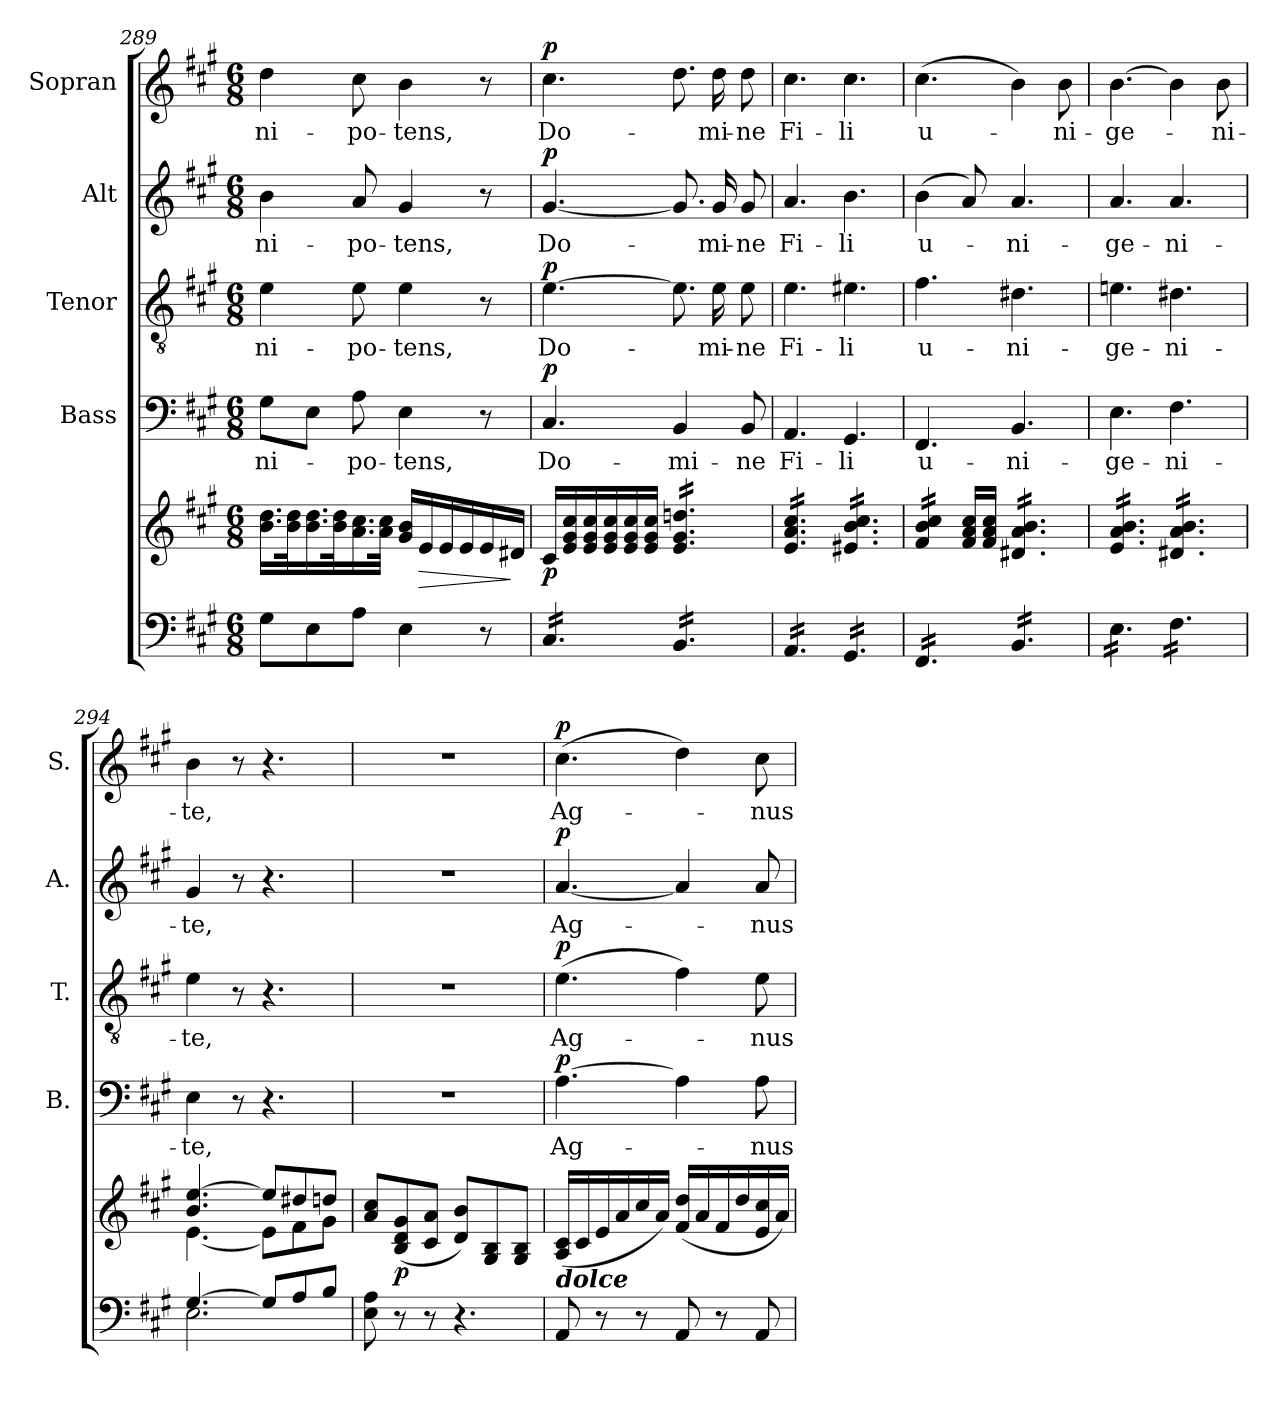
**kern	**kern	**dynam	**kern	**text	**dynam	**kern	**text	**dynam	**kern	**text	**dynam	**kern	**text	**dynam
*part5	*part5	*part5	*part4	*part4	*part4	*part3	*part3	*part3	*part2	*part2	*part2	*part1	*part1	*part1
*staff6	*staff5	*staff5/6	*staff4	*staff4	*staff4	*staff3	*staff3	*staff3	*staff2	*staff2	*staff2	*staff1	*staff1	*staff1
*	*	*	*I"Bass	*	*	*I"Tenor	*	*	*I"Alt	*	*	*I"Sopran	*	*
*	*	*	*I'B.	*	*	*I'T.	*	*	*I'A.	*	*	*I'S.	*	*
*clefF4	*clefG2	*	*clefF4	*	*	*clefGv2	*	*	*clefG2	*	*	*clefG2	*	*
*k[f#c#g#]	*k[f#c#g#]	*	*k[f#c#g#]	*	*	*k[f#c#g#]	*	*	*k[f#c#g#]	*	*	*k[f#c#g#]	*	*
*A:	*A:	*	*A:	*	*	*A:	*	*	*A:	*	*	*A:	*	*
*M6/8	*M6/8	*	*M6/8	*	*	*M6/8	*	*	*M6/8	*	*	*M6/8	*	*
=289	=289	=289	=289	=289	=289	=289	=289	=289	=289	=289	=289	=289	=289	=289
!	!	!	!	!LO:LY:b	!	!	!LO:LY:b	!	!	!LO:LY:b	!	!	!LO:LY:b	!
8G#\L	16.b\ 16.dd\LL	.	8G#\L	-ni-	.	4e\	-ni-	.	4b\	-ni-	.	4dd\	-ni-	.
.	32b\ 32dd\k	.	.	.	.	.	.	.	.	.	.	.	.	.
8E\	16.b\ 16.dd\	.	8E\J	.	.	.	.	.	.	.	.	.	.	.
.	32b\ 32dd\k	.	.	.	.	.	.	.	.	.	.	.	.	.
!	!	!	!	!LO:LY:b	!	!	!LO:LY:b	!	!	!LO:LY:b	!	!	!LO:LY:b	!
8A\J	16.a\ 16.cc#\	.	8A\	-po-	.	8e\	-po-	.	8a/	-po-	.	8cc#\	-po-	.
.	32a\ 32cc#\JJk	.	.	.	.	.	.	.	.	.	.	.	.	.
!	!	!	!	!LO:LY:b	!	!	!LO:LY:b	!	!	!LO:LY:b	!	!	!LO:LY:b	!
4E\	16g#/ 16b/LL	.	4E\	-tens,	.	4e\	-tens,	.	4g#/	-tens,	.	4b\	-tens,	.
!	!	!LO:HP:b	!	!	!	!	!	!	!	!	!	!	!	!
.	16e/	>	.	.	.	.	.	.	.	.	.	.	.	.
.	16e/	.	.	.	.	.	.	.	.	.	.	.	.	.
.	16e/	.	.	.	.	.	.	.	.	.	.	.	.	.
8r	16e/	.	8r	.	.	8r	.	.	8r	.	.	8r	.	.
.	16d#X/JJ	]	.	.	.	.	.	.	.	.	.	.	.	.
!!LO:LB:g=z
=290	=290	=290	=290	=290	=290	=290	=290	=290	=290	=290	=290	=290	=290	=290
!	!	!LO:DY:b	!	!LO:LY:b	!LO:DY:a	!	!LO:LY:b	!LO:DY:a	!	!LO:LY:b	!LO:DY:a	!	!LO:LY:b	!LO:DY:a
*tremolo	*	*	*	*	*	*	*	*	*	*	*	*	*	*
16C#/LL	16c#/LL	p	4.C#/	Do-	p	[4.e\	Do-	p	[4.g#/	Do-	p	4.cc#\	Do-	p
16C#/	16e/ 16g#/ 16cc#/	.	.	.	.	.	.	.	.	.	.	.	.	.
16C#/	16e/ 16g#/ 16cc#/	.	.	.	.	.	.	.	.	.	.	.	.	.
16C#/	16e/ 16g#/ 16cc#/	.	.	.	.	.	.	.	.	.	.	.	.	.
16C#/	16e/ 16g#/ 16cc#/	.	.	.	.	.	.	.	.	.	.	.	.	.
16C#/JJ	16e/ 16g#/ 16cc#/JJ	.	.	.	.	.	.	.	.	.	.	.	.	.
!	!	!	!	!LO:LY:b	!	!	!	!	!	!	!	!	!	!
*	*tremolo	*	*	*	*	*	*	*	*	*	*	*	*	*
16BB/LL	16e/ 16g#/ 16ddn/LL	.	4BB/	-mi-	.	8.e\]	.	.	8.g#/]	.	.	8.dd\	.	.
16BB/	16e/ 16g#/ 16ddn/	.	.	.	.	.	.	.	.	.	.	.	.	.
16BB/	16e/ 16g#/ 16ddn/	.	.	.	.	.	.	.	.	.	.	.	.	.
!	!	!	!	!	!	!	!LO:LY:b	!	!	!LO:LY:b	!	!	!LO:LY:b	!
16BB/	16e/ 16g#/ 16ddn/	.	.	.	.	16e\	-mi-	.	16g#/	-mi-	.	16dd\	-mi-	.
!	!	!	!	!LO:LY:b	!	!	!LO:LY:b	!	!	!LO:LY:b	!	!	!LO:LY:b	!
16BB/	16e/ 16g#/ 16ddn/	.	8BB/	-ne	.	8e\	-ne	.	8g#/	-ne	.	8dd\	-ne	.
16BB/JJ	16e/ 16g#/ 16ddn/JJ	.	.	.	.	.	.	.	.	.	.	.	.	.
=291	=291	=291	=291	=291	=291	=291	=291	=291	=291	=291	=291	=291	=291	=291
!	!	!	!	!LO:LY:b	!	!	!LO:LY:b	!	!	!LO:LY:b	!	!	!LO:LY:b	!
16AA/LL	16e/ 16a/ 16cc#/LL	.	4.AA/	Fi-	.	4.e\	Fi-	.	4.a/	Fi-	.	4.cc#\	Fi-	.
16AA/	16e/ 16a/ 16cc#/	.	.	.	.	.	.	.	.	.	.	.	.	.
16AA/	16e/ 16a/ 16cc#/	.	.	.	.	.	.	.	.	.	.	.	.	.
16AA/	16e/ 16a/ 16cc#/	.	.	.	.	.	.	.	.	.	.	.	.	.
16AA/	16e/ 16a/ 16cc#/	.	.	.	.	.	.	.	.	.	.	.	.	.
16AA/JJ	16e/ 16a/ 16cc#/JJ	.	.	.	.	.	.	.	.	.	.	.	.	.
!	!	!	!	!LO:LY:b	!	!	!LO:LY:b	!	!	!LO:LY:b	!	!	!LO:LY:b	!
16GG#/LL	16e#X/ 16b/ 16cc#/LL	.	4.GG#/	-li	.	4.e#X\	-li	.	4.b\	-li	.	4.cc#\	-li	.
16GG#/	16e#X/ 16b/ 16cc#/	.	.	.	.	.	.	.	.	.	.	.	.	.
16GG#/	16e#X/ 16b/ 16cc#/	.	.	.	.	.	.	.	.	.	.	.	.	.
16GG#/	16e#X/ 16b/ 16cc#/	.	.	.	.	.	.	.	.	.	.	.	.	.
16GG#/	16e#X/ 16b/ 16cc#/	.	.	.	.	.	.	.	.	.	.	.	.	.
16GG#/JJ	16e#X/ 16b/ 16cc#/JJ	.	.	.	.	.	.	.	.	.	.	.	.	.
=292	=292	=292	=292	=292	=292	=292	=292	=292	=292	=292	=292	=292	=292	=292
!	!	!	!	!LO:LY:b	!	!	!LO:LY:b	!	!	!LO:LY:b	!	!	!LO:LY:b	!
16FF#/LL	16f#/ 16b/ 16cc#/LL	.	4.FF#/	u-	.	4.f#\	u-	.	(>4b\	u-	.	(>4.cc#\	u-	.
16FF#/	16f#/ 16b/ 16cc#/	.	.	.	.	.	.	.	.	.	.	.	.	.
16FF#/	16f#/ 16b/ 16cc#/	.	.	.	.	.	.	.	.	.	.	.	.	.
16FF#/	16f#/ 16b/ 16cc#/JJ	.	.	.	.	.	.	.	.	.	.	.	.	.
*	*Xtremolo	*	*	*	*	*	*	*	*	*	*	*	*	*
16FF#/	16f#/ 16a/ 16cc#/LL	.	.	.	.	.	.	.	8a/)	.	.	.	.	.
16FF#/JJ	16f#/ 16a/ 16cc#/JJ	.	.	.	.	.	.	.	.	.	.	.	.	.
!	!	!	!	!LO:LY:b	!	!	!LO:LY:b	!	!	!LO:LY:b	!	!	!	!
*	*tremolo	*	*	*	*	*	*	*	*	*	*	*	*	*
16BB/LL	16d#X/ 16a/ 16b/LL	.	4.BB/	-ni-	.	4.d#X\	-ni-	.	4.a/	-ni-	.	4b\)	.	.
16BB/	16d#X/ 16a/ 16b/	.	.	.	.	.	.	.	.	.	.	.	.	.
16BB/	16d#X/ 16a/ 16b/	.	.	.	.	.	.	.	.	.	.	.	.	.
16BB/	16d#X/ 16a/ 16b/	.	.	.	.	.	.	.	.	.	.	.	.	.
!	!	!	!	!	!	!	!	!	!	!	!	!	!LO:LY:b	!
16BB/	16d#X/ 16a/ 16b/	.	.	.	.	.	.	.	.	.	.	8b\	-ni-	.
16BB/JJ	16d#X/ 16a/ 16b/JJ	.	.	.	.	.	.	.	.	.	.	.	.	.
=293	=293	=293	=293	=293	=293	=293	=293	=293	=293	=293	=293	=293	=293	=293
!	!	!	!	!LO:LY:b	!	!	!LO:LY:b	!	!	!LO:LY:b	!	!	!LO:LY:b	!
16E\LL	16e/ 16a/ 16b/LL	.	4.E\	-ge-	.	4.en\	-ge-	.	4.a/	-ge-	.	[4.b\	-ge-	.
16E\	16e/ 16a/ 16b/	.	.	.	.	.	.	.	.	.	.	.	.	.
16E\	16e/ 16a/ 16b/	.	.	.	.	.	.	.	.	.	.	.	.	.
16E\	16e/ 16a/ 16b/	.	.	.	.	.	.	.	.	.	.	.	.	.
16E\	16e/ 16a/ 16b/	.	.	.	.	.	.	.	.	.	.	.	.	.
16E\JJ	16e/ 16a/ 16b/JJ	.	.	.	.	.	.	.	.	.	.	.	.	.
!	!	!	!	!LO:LY:b	!	!	!LO:LY:b	!	!	!LO:LY:b	!	!	!	!
16F#\LL	16d#X/ 16a/ 16b/LL	.	4.F#\	-ni-	.	4.d#X\	-ni-	.	4.a/	-ni-	.	4b\]	.	.
16F#\	16d#X/ 16a/ 16b/	.	.	.	.	.	.	.	.	.	.	.	.	.
16F#\	16d#X/ 16a/ 16b/	.	.	.	.	.	.	.	.	.	.	.	.	.
16F#\	16d#X/ 16a/ 16b/	.	.	.	.	.	.	.	.	.	.	.	.	.
!	!	!	!	!	!	!	!	!	!	!	!	!	!LO:LY:b	!
16F#\	16d#X/ 16a/ 16b/	.	.	.	.	.	.	.	.	.	.	8b\	-ni-	.
16F#\JJ	16d#X/ 16a/ 16b/JJ	.	.	.	.	.	.	.	.	.	.	.	.	.
*	*Xtremolo	*	*	*	*	*	*	*	*	*	*	*	*	*
*Xtremolo	*	*	*	*	*	*	*	*	*	*	*	*	*	*
=294	=294	=294	=294	=294	=294	=294	=294	=294	=294	=294	=294	=294	=294	=294
*^	*^	*	*	*	*	*	*	*	*	*	*	*	*	*
!	!	!	!	!	!	!LO:LY:b	!	!	!LO:LY:b	!	!	!LO:LY:b	!	!	!LO:LY:b	!
[>4.G#/	2.E\	4.b/ [>4.ee/	[<4.e\	.	4E\	-te,	.	4e\	-te,	.	4g#/	-te,	.	4b\	-te,	.
.	.	.	.	.	8r	.	.	8r	.	.	8r	.	.	8r	.	.
8G#/L]	.	8ee/L]	8e\L]	.	4.r	.	.	4.r	.	.	4.r	.	.	4.r	.	.
8A/	.	8dd#X/	8f#\	.	.	.	.	.	.	.	.	.	.	.	.	.
8B/J	.	8ddn/J	8g#\J	.	.	.	.	.	.	.	.	.	.	.	.	.
*v	*v	*	*	*	*	*	*	*	*	*	*	*	*	*	*	*
*	*v	*v	*	*	*	*	*	*	*	*	*	*	*	*	*
=295	=295	=295	=295	=295	=295	=295	=295	=295	=295	=295	=295	=295	=295	=295
8E\ 8A\	8a/ 8cc#/L	.	2.r	.	.	2.r	.	.	2.r	.	.	2.r	.	.
!	!	!LO:DY:b	!	!	!	!	!	!	!	!	!	!	!	!
8r	(<8B/ 8d/ 8g#/	p	.	.	.	.	.	.	.	.	.	.	.	.
8r	8c#/ 8a/J	.	.	.	.	.	.	.	.	.	.	.	.	.
4.r	8d/ 8b/L)	.	.	.	.	.	.	.	.	.	.	.	.	.
.	8G#/ 8B/	.	.	.	.	.	.	.	.	.	.	.	.	.
.	8G#/ 8B/J	.	.	.	.	.	.	.	.	.	.	.	.	.
!!LO:PB:g=z
=296	=296	=296	=296	=296	=296	=296	=296	=296	=296	=296	=296	=296	=296	=296
!	!LO:TX:b:Bi:t=dolce	!	!	!	!	!	!	!	!	!	!	!	!	!
!	!	!	!	!LO:LY:b	!LO:DY:a	!	!LO:LY:b	!LO:DY:a	!	!LO:LY:b	!LO:DY:a	!	!LO:LY:b	!LO:DY:a
8AA/	(<16A/ 16c#/LL	.	[4.A\	Ag-	p	(>4.e\	Ag-	p	[4.a/	Ag-	p	(>4.cc#\	Ag-	p
.	16c#/	.	.	.	.	.	.	.	.	.	.	.	.	.
8r	16e/	.	.	.	.	.	.	.	.	.	.	.	.	.
.	16a/	.	.	.	.	.	.	.	.	.	.	.	.	.
8r	16cc#/	.	.	.	.	.	.	.	.	.	.	.	.	.
.	16a/JJ)	.	.	.	.	.	.	.	.	.	.	.	.	.
8AA/	(<16f#/ 16dd/LL	.	4A\]	.	.	4f#\)	.	.	4a/]	.	.	4dd\)	.	.
.	16a/	.	.	.	.	.	.	.	.	.	.	.	.	.
8r	16f#/	.	.	.	.	.	.	.	.	.	.	.	.	.
.	16dd/	.	.	.	.	.	.	.	.	.	.	.	.	.
!	!	!	!	!LO:LY:b	!	!	!LO:LY:b	!	!	!LO:LY:b	!	!	!LO:LY:b	!
8AA/	16e/ 16cc#/	.	8A\	-nus	.	8e\	-nus	.	8a/	-nus	.	8cc#\	-nus	.
.	16a/JJ)	.	.	.	.	.	.	.	.	.	.	.	.	.
=	=	=	=	=	=	=	=	=	=	=	=	=	=	=
*-	*-	*-	*-	*-	*-	*-	*-	*-	*-	*-	*-	*-	*-	*-
